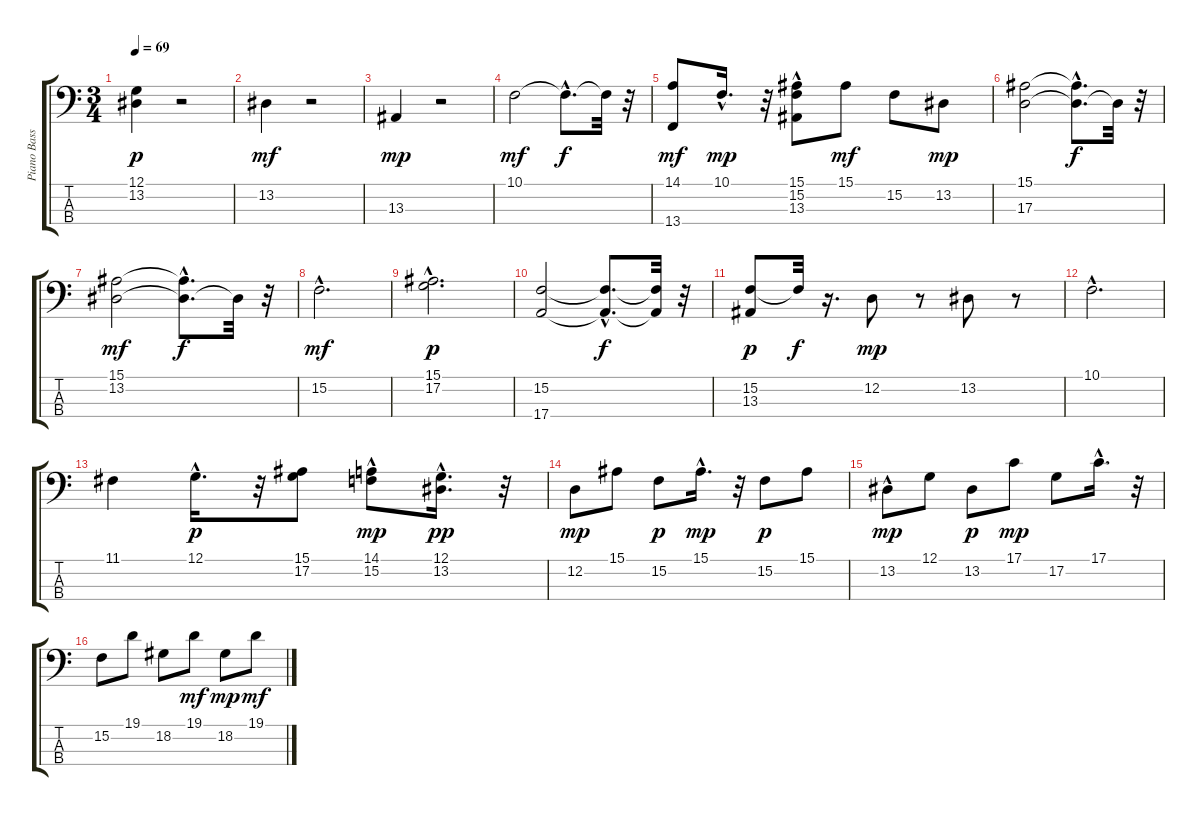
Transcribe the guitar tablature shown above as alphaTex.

\track ("Piano Bass          " "Piano Bass") {instrument acousticgrandpiano}
\staff {score tabs}
\tuning (G2 D2 A1 E1) {hide}
\ts (3 4)
\tempo 69
\clef f4
\ks c
(12.1 13.2).4{dy p} r.2 |
13.2.4{dy mf} r.2 |
13.3.4{dy mp} r.2 |
10.1.2{dy mf} 10.1{hac t}.8{d dy f} 10.1{t}.32 r.32 |
(14.1 13.4).8{dy mf} 10.1{hac}.16{d dy mp} r.32 (15.1{hac} 15.2 13.3{hac}).8 15.1.8{dy mf} 15.2.8 13.2.8{dy mp} |
(15.1 17.3).2 (15.1{hac t} 17.3{hac t}).8{d dy f} 17.3{t}.32 r.32 |
(15.1 13.2).2{dy mf} (15.1{hac t} 13.2{hac t}).8{d dy f} 13.2{t}.32 r.32 |
15.2{hac}.2{d dy mf} |
(15.1{hac} 17.2).2{d dy p} |
(15.2 17.4).2 (15.2{hac t} 17.4{hac t}).8{d dy f} (15.2{t} 17.4{t}).32 r.32 |
(15.2 13.3).8{dy p} 15.2{t}.32{dy f} r.16{d} 12.2.8{dy mp} r.8 13.2.8 r.8 |
10.1{hac}.2{d} |
11.1.4 12.1{hac}.16{d dy p} r.32 (15.1 17.2).8 (14.1 15.2{hac}).8{dy mp} (12.1{hac} 13.2{hac}).16{d dy pp} r.32 |
12.2.8{dy mp} 15.1.8 15.2.8{dy p} 15.1{hac}.16{d dy mp} r.32 15.2.8{dy p} 15.1.8 |
13.2{hac}.8{dy mp} 12.1.8 13.2.8{dy p} 17.1.8{dy mp} 17.2.8 17.1{hac}.16{d} r.32 |
15.2.8 19.1.8 18.2.8 19.1.8{dy mf} 18.2.8{dy mp} 19.1.8{dy mf}
